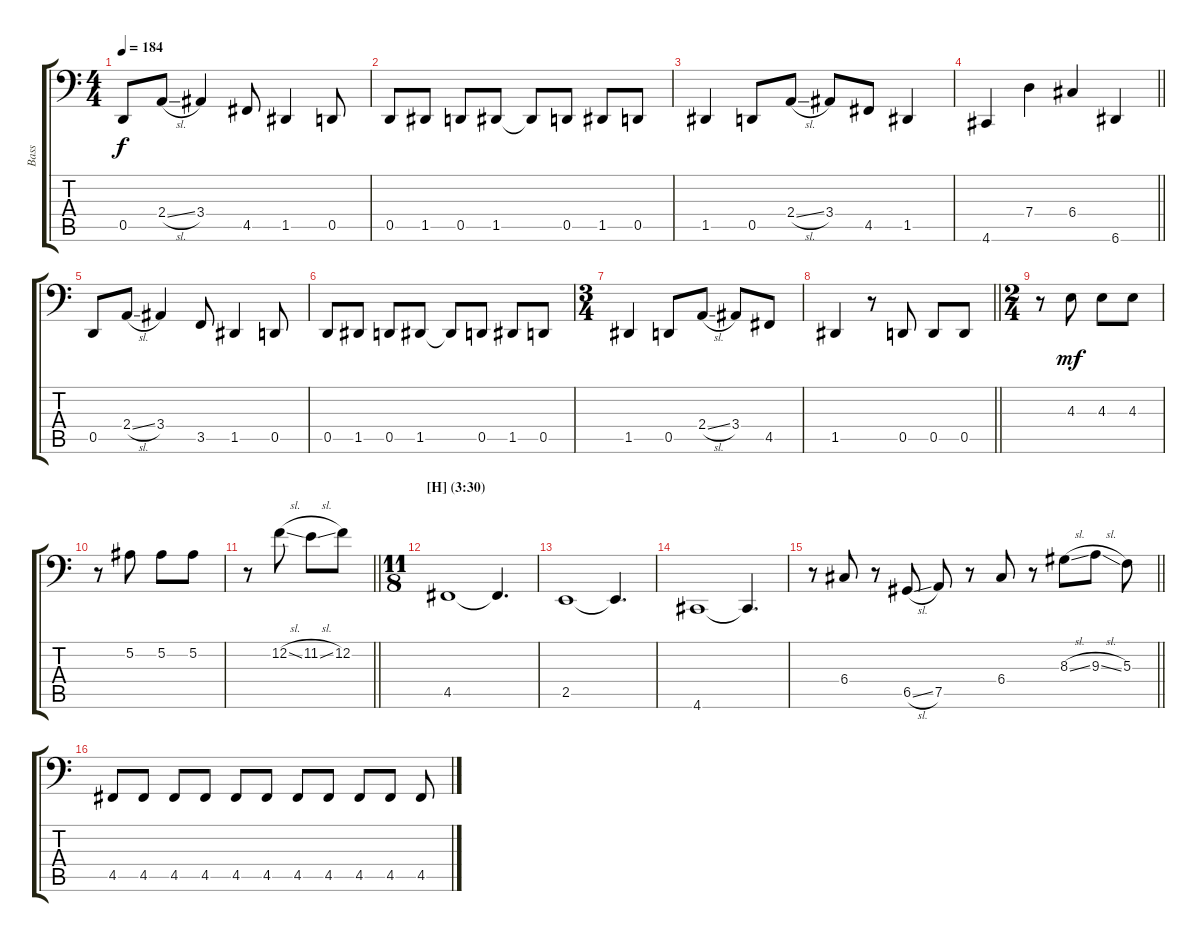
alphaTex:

\track ("Bass" "Bass") {instrument electricbassfinger}
\staff {score tabs}
\tuning (Bb2 F2 C2 G1 D1 A0) {hide}
\ts (4 4)
\tempo 184
\clef f4
\ks c
0.5.8{dy f} 2.4{sl}.8 3.4.4 4.5.8 1.5.4 0.5.8 |
0.5.8 1.5.8 0.5.8 1.5.8 1.5{t}.8 0.5.8 1.5.8 0.5.8 |
1.5.4 0.5.8 2.4{sl}.8 3.4.8 4.5.8 1.5.4 |
\barLineRight lightlight
4.6.4 7.4.4 6.4.4 6.6.4 |
0.5.8 2.4{sl}.8 3.4.4 3.5.8 1.5.4 0.5.8 |
0.5.8 1.5.8 0.5.8 1.5.8 1.5{t}.8 0.5.8 1.5.8 0.5.8 |
\ts (3 4)
1.5.4 0.5.8 2.4{sl}.8 3.4.8 4.5.8 |
\barLineRight lightlight
1.5.4 r.8 0.5.8 0.5.8 0.5.8 |
\ts (2 4)
r.8 4.3.8{dy mf} 4.3.8 4.3.8 |
r.8 5.2.8 5.2.8 5.2.8 |
\barLineRight lightlight
r.8 12.2{sl}.8 11.2{sl}.8 12.2.8 |
\ts (11 8)
\section ("" "[H] (3:30)")
4.5.1 4.5{t}.4{d} |
2.5.1 2.5{t}.4{d} |
4.6.1 4.6{t}.4{d} |
\barLineRight lightlight
r.8 6.4.8 r.8 6.5{sl}.8 7.5.8 r.8 6.4.8 r.8 8.3{sl}.8 9.3{sl}.8 5.3.8 |
4.5.8 4.5.8 4.5.8 4.5.8 4.5.8 4.5.8 4.5.8 4.5.8 4.5.8 4.5.8 4.5.8
